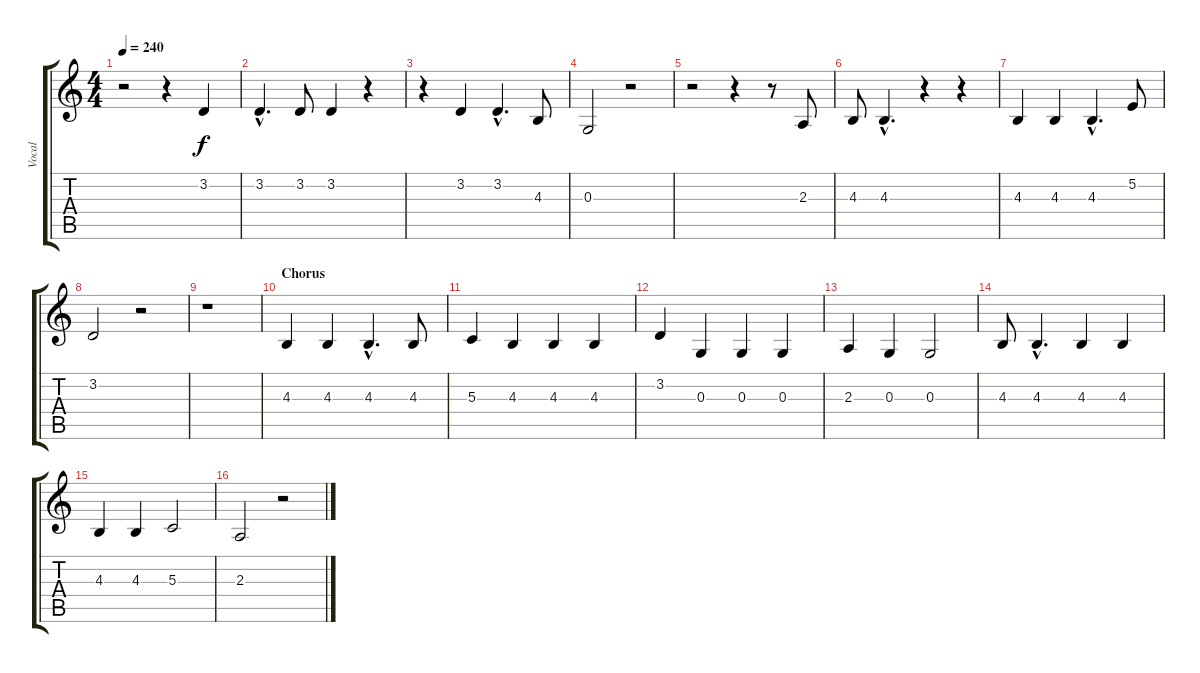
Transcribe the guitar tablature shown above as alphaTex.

\track ("Vocal" "Vocal") {instrument lead6voice}
\staff {score tabs}
\tuning (E4 B3 G3 D3 A2 E2) {hide}
\ts (4 4)
\tempo 240
\clef g2
\ks c
r.2{dy f} r.4 3.2.4 |
3.2{hac}.4{d} 3.2.8 3.2.4 r.4 |
r.4 3.2.4 3.2{hac}.4{d} 4.3.8 |
0.3.2 r.2 |
r.2 r.4 r.8 2.3.8 |
4.3.8 4.3{hac}.4{d} r.4 r.4 |
4.3.4 4.3.4 4.3{hac}.4{d} 5.2.8 |
3.2.2 r.2 |
r.1 |
\section ("" "Chorus")
4.3.4 4.3.4 4.3{hac}.4{d} 4.3.8 |
5.3.4 4.3.4 4.3.4 4.3.4 |
3.2.4 0.3.4 0.3.4 0.3.4 |
2.3.4 0.3.4 0.3.2 |
4.3.8 4.3{hac}.4{d} 4.3.4 4.3.4 |
4.3.4 4.3.4 5.3.2 |
2.3.2 r.2
